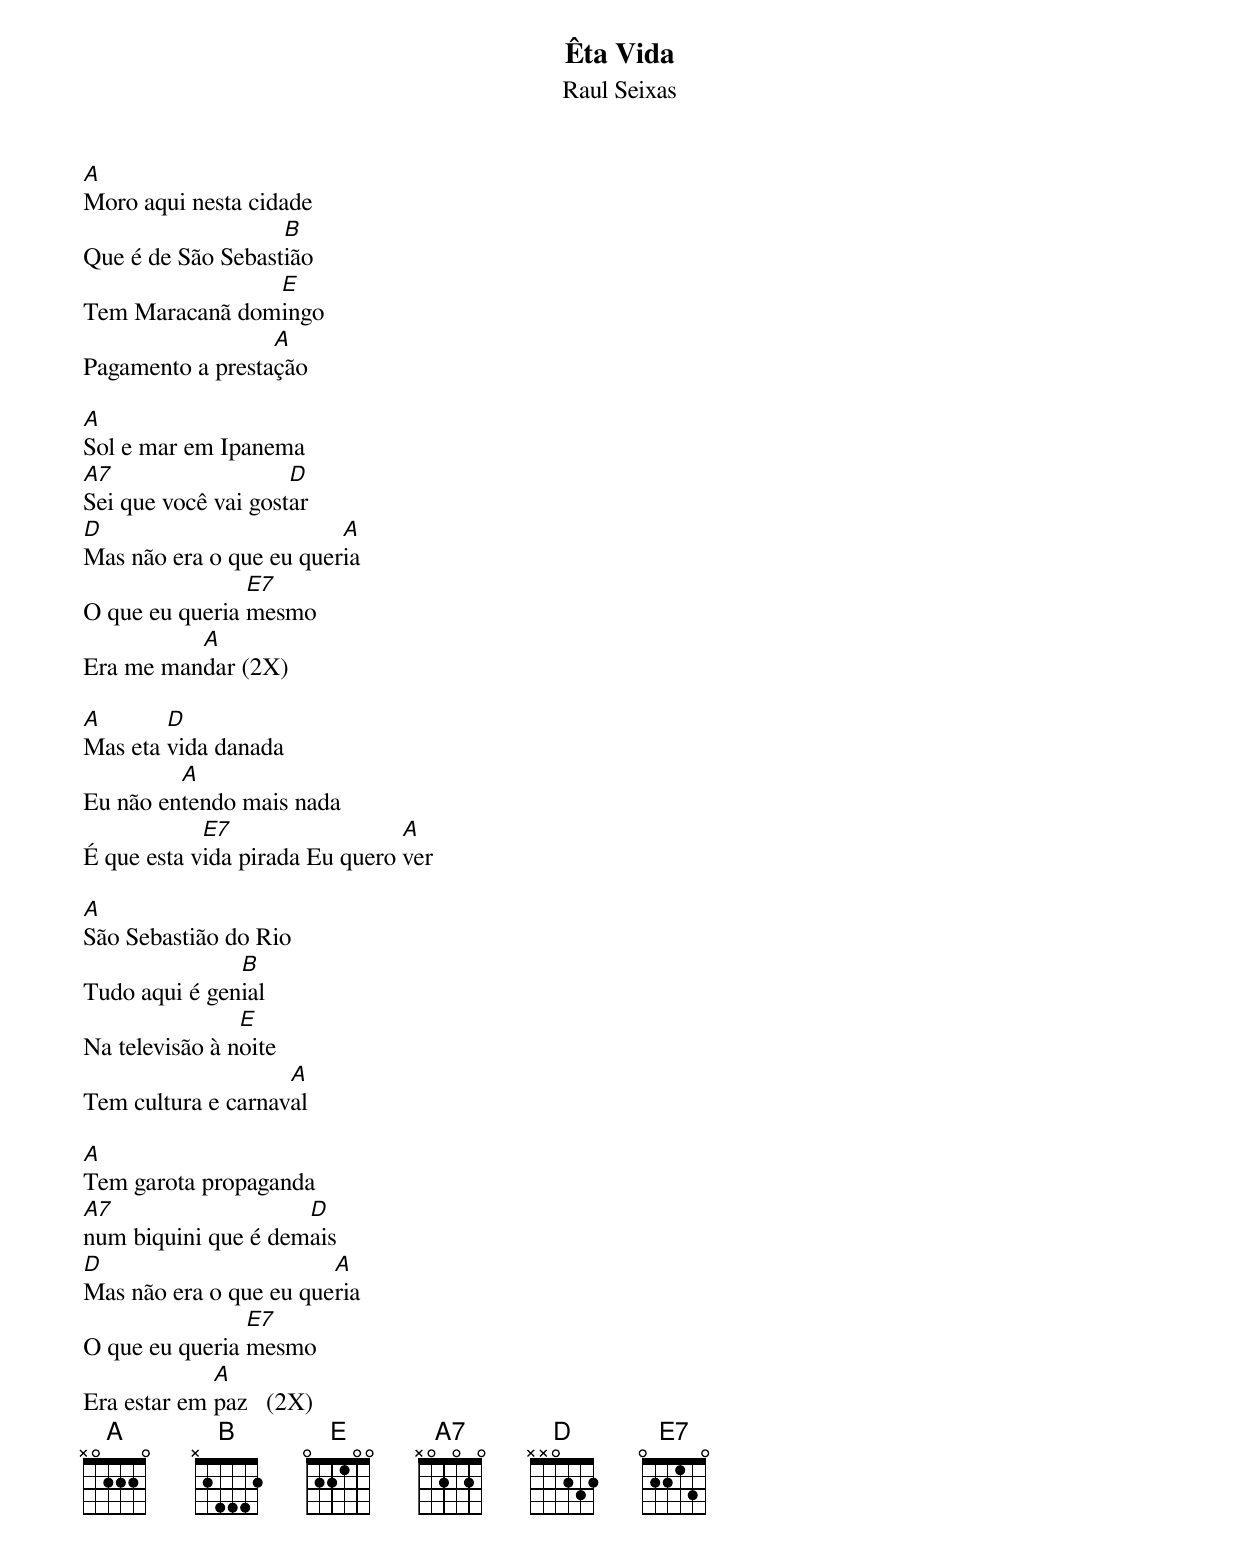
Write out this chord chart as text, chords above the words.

Êta Vida
Raul Seixas

A
Moro aqui nesta cidade
                   B
Que é de São Sebastião
                E
Tem Maracanã domingo
                  A
Pagamento a prestação

A
Sol e mar em Ipanema
A7                   D
Sei que você vai gostar
D                        A
Mas não era o que eu queria
                E7
O que eu queria mesmo
          A
Era me mandar (2X)

A       D
Mas eta vida danada
         A
Eu não entendo mais nada
            E7                  A
É que esta vida pirada Eu quero ver

A
São Sebastião do Rio
               B
Tudo aqui é genial
                E
Na televisão à noite
                    A
Tem cultura e carnaval

A
Tem garota propaganda
A7                   D
num biquini que é demais
D                       A
Mas não era o que eu queria
                E7
O que eu queria mesmo
             A
Era estar em paz   (2X)
